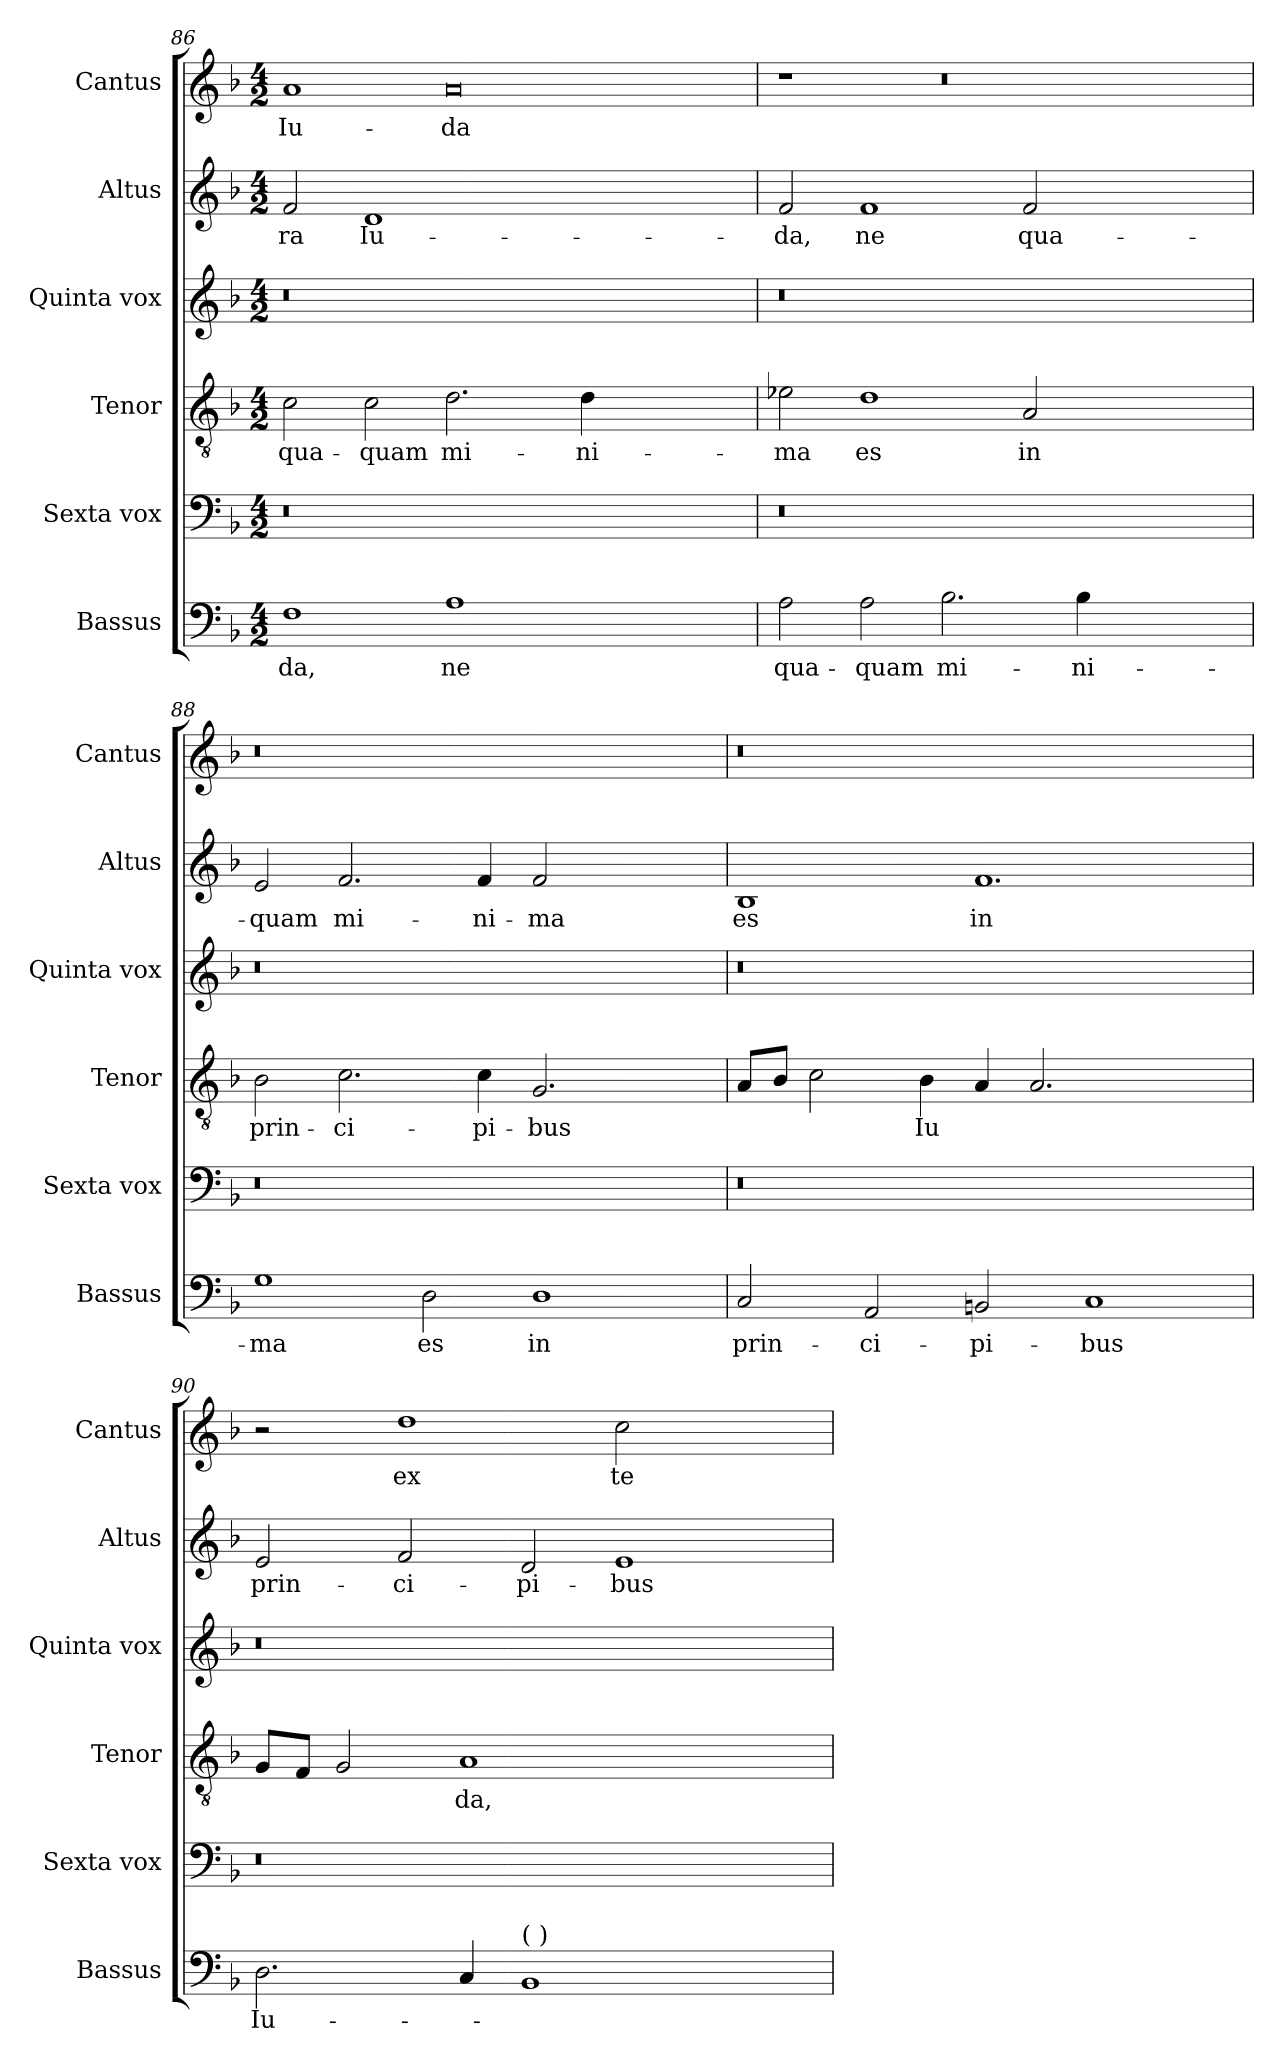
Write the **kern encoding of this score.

**kern	**text	**kern	**kern	**text	**kern	**kern	**text	**kern	**text
*part6	*part6	*part5	*part4	*part4	*part3	*part2	*part2	*part1	*part1
*staff6	*staff6	*staff5	*staff4	*staff4	*staff3	*staff2	*staff2	*staff1	*staff1
*I"Bassus	*	*I"Sexta vox	*I"Tenor	*	*I"Quinta vox	*I"Altus	*	*I"Cantus	*
*I'Bassus	*	*I'Sexta vox	*I'Tenor	*	*I'Quinta vox	*I'Altus	*	*I'Cantus	*
!!LO:LB:g=z
*clefF4	*	*clefF4	*clefGv2	*	*clefG2	*clefG2	*	*clefG2	*
*k[b-]	*	*k[b-]	*k[b-]	*	*k[b-]	*k[b-]	*	*k[b-]	*
*F:	*	*F:	*F:	*	*F:	*F:	*	*F:	*
*M4/2	*	*M4/2	*M4/2	*	*M4/2	*M4/2	*	*M4/2	*
=86	=86	=86	=86	=86	=86	=86	=86	=86	=86
!	!LO:LY:b	!	!	!LO:LY:b	!	!	!LO:LY:b	!	!LO:LY:b
1F	-da,	0.r	2c	qua-	0.r	2f	-ra	1a	Iu-
!	!	!	!	!LO:LY:b	!	!	!LO:LY:b	!	!
.	.	.	2c	-quam	.	1d	Iu-	.	.
!	!LO:LY:b	!	!	!LO:LY:b	!	!	!	!	!LO:LY:b
1A	ne	.	2.d	mi-	.	.	.	0a	-da
.	.	.	.	.	.	1.ryy	.	.	.
!	!	!	!	!LO:LY:b	!	!	!	!	!
.	.	.	4d	-ni-	.	.	.	.	.
1ryy	.	.	1ryy	.	.	.	.	.	.
!!LO:LB:g=z
=87	=87	=87	=87	=87	=87	=87	=87	=87	=87
!	!LO:LY:b	!	!	!LO:LY:b	!	!	!LO:LY:b	!	!
2A	qua-	0.r	2e-X	-ma	0.r	2f	-da,	1r	.
!	!LO:LY:b	!	!	!LO:LY:b	!	!	!LO:LY:b	!	!
2A	-quam	.	1d	es	.	1f	ne	.	.
!	!LO:LY:b	!	!	!	!	!	!	!	!
2.B-	mi-	.	.	.	.	.	.	0r	.
!	!	!	!	!LO:LY:b	!	!	!LO:LY:b	!	!
.	.	.	2A	in	.	2f	qua-	.	.
!	!LO:LY:b	!	!	!	!	!	!	!	!
4B-	-ni-	.	.	.	.	.	.	.	.
1ryy	.	.	1ryy	.	.	1ryy	.	.	.
=88	=88	=88	=88	=88	=88	=88	=88	=88	=88
!	!LO:LY:b	!	!	!LO:LY:b	!	!	!LO:LY:b	!	!
1G	-ma	0r	2B-	prin-	0r	2e	-quam	0r	.
!	!	!	!	!LO:LY:b	!	!	!LO:LY:b	!	!
.	.	.	2.c	-ci-	.	2.f	mi-	.	.
!	!LO:LY:b	!	!	!	!	!	!	!	!
2D	es	.	.	.	.	.	.	.	.
!	!	!	!	!LO:LY:b	!	!	!LO:LY:b	!	!
.	.	.	4c	-pi-	.	4f	-ni-	.	.
!	!LO:LY:b	!	!	!LO:LY:b	!	!	!LO:LY:b	!	!
1D	in	.	2.G	-bus	.	2f	-ma	.	.
.	.	2ryy	.	.	2ryy	2ryy	.	2ryy	.
.	.	.	4ryy	.	.	.	.	.	.
=89	=89	=89	=89	=89	=89	=89	=89	=89	=89
!	!LO:LY:b	!	!	!	!	!	!LO:LY:b	!	!
2C	prin-	0r	8AL	.	0r	1B-	es	0r	.
.	.	.	8B-J	.	.	.	.	.	.
.	.	.	2c	.	.	.	.	.	.
!	!LO:LY:b	!	!	!	!	!	!	!	!
2AA	-ci-	.	.	.	.	.	.	.	.
!	!	!	!	!LO:LY:b	!	!	!	!	!
.	.	.	4B-	Iu	.	.	.	.	.
!	!LO:LY:b	!	!	!	!	!	!LO:LY:b	!	!
2BBn	-pi-	.	4A	.	.	1.f	in	.	.
.	.	.	2.A	.	.	.	.	.	.
!	!LO:LY:b	!	!	!	!	!	!	!	!
1C	-bus	.	.	.	.	.	.	.	.
.	.	2ryy	2ryy	.	2ryy	.	.	2ryy	.
=90	=90	=90	=90	=90	=90	=90	=90	=90	=90
!	!LO:LY:b	!	!	!	!	!	!LO:LY:b	!	!
2.D	Iu-	0r	8GL	.	0r	2e	prin-	2r	.
.	.	.	8FJ	.	.	.	.	.	.
.	.	.	2G	.	.	.	.	.	.
!	!	!	!	!	!	!	!LO:LY:b	!	!LO:LY:b
.	.	.	.	.	.	2f	-ci-	1dd	ex
!	!	!	!	!LO:LY:b	!	!	!	!	!
4C	.	.	1A	da,	.	.	.	.	.
!LO:TX:a:t=(  )	!	!	!	!	!	!	!	!	!
!	!	!	!	!	!	!	!LO:LY:b	!	!
1BB-	.	.	.	.	.	2d	-pi-	.	.
!	!	!	!	!	!	!	!LO:LY:b	!	!LO:LY:b
.	.	.	.	.	.	1e	-bus	2cc	te
.	.	.	2.ryy	.	.	.	.	.	.
2ryy	.	2ryy	.	.	2ryy	.	.	2ryy	.
=	=	=	=	=	=	=	=	=	=
*-	*-	*-	*-	*-	*-	*-	*-	*-	*-
